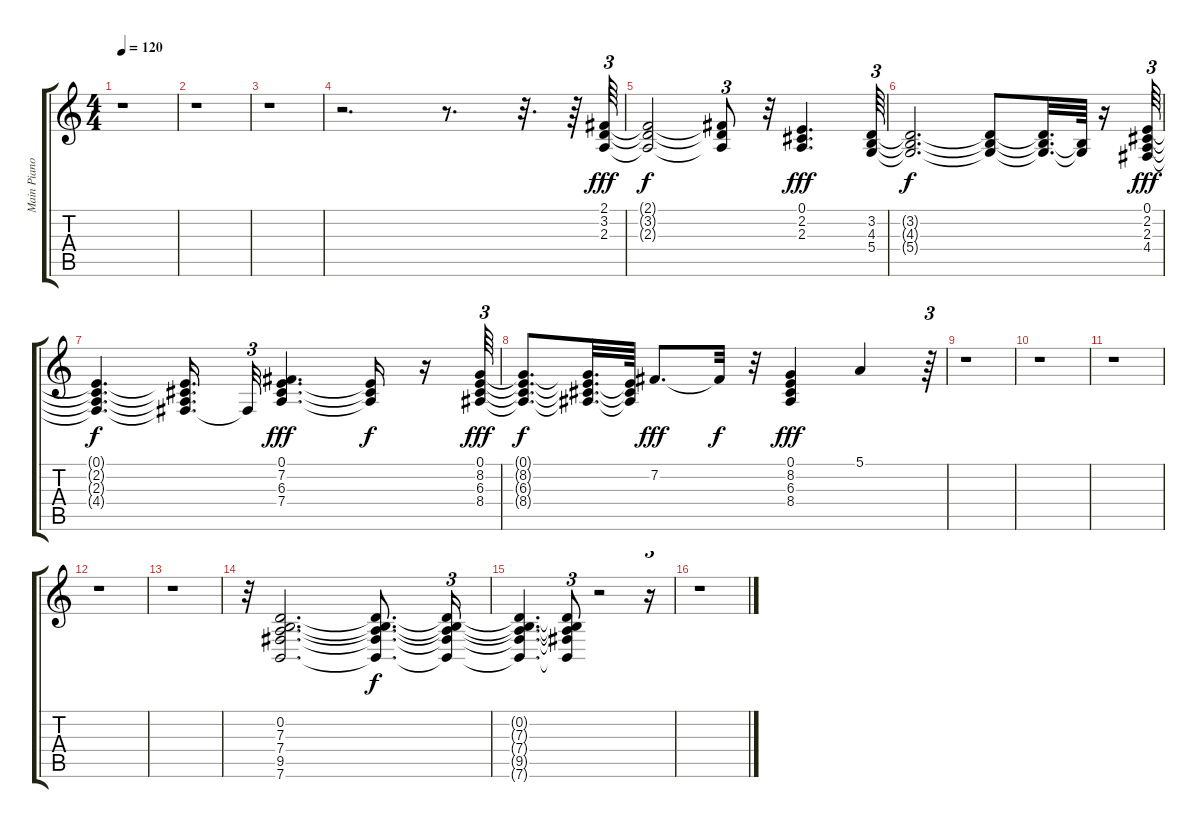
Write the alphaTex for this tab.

\track ("Main Piano" "Main Piano") {instrument brightacousticpiano}
\staff {score tabs}
\tuning (E4 B3 G3 D3 A2 E2) {hide}
\ts (4 4)
\tempo 120
\clef g2
\ks c
r.1{dy fff} |
r.1 |
r.1 |
r.2{d} r.8{d} r.32{d} r.64 (2.1 3.2 2.3).64{tu (3 2)} |
(2.1{t} 3.2{t} 2.3{t}).2{dy f} (2.1{t} 3.2{t} 2.3{t}).8{tu (3 2)} r.32 (0.1 2.2 2.3).4{d dy fff} (3.2 4.3 5.4).64{tu (3 2)} |
(3.2{t} 4.3{t} 5.4{t}).2{d dy f} (3.2{t} 4.3{t} 5.4{t}).8 (3.2{t} 4.3{t} 5.4{t}).32{d} (4.3{t} 5.4{t}).64 r.16 (0.1 2.2 2.3 4.4).64{tu (3 2) dy fff} |
(0.1{t} 2.2{t} 2.3{t} 4.4{t}).4{d dy f} (0.1{t} 2.2{t} 2.3{t} 4.4{t}).16{d} 4.4{t}.32{tu (3 2)} (0.1 7.2 6.3 7.4).4{d dy fff} (0.1{t} 6.3{t} 7.4{t}).16{dy f} r.16 (0.1 8.2 6.3 8.4).64{tu (3 2) dy fff} |
(0.1{t} 8.2{t} 6.3{t} 8.4{t}).8{d dy f} (0.1{t} 8.2{t} 6.3{t} 8.4{t}).32{d} (0.1{t} 6.3{t} 8.4{t}).64 7.2.8{d dy fff} 7.2{t}.32{dy f} r.32 (0.1 8.2 6.3 8.4).4{dy fff} 5.1.4 r.64{tu (3 2)} |
r.1 |
r.1 |
r.1 |
r.1 |
r.1 |
r.32{tu (3 2)} (0.2 7.3 7.4 9.5 7.6).2{d} (0.2{t} 7.3{t} 7.4{t} 9.5{t} 7.6{t}).8{d dy f} (0.2{t} 7.3{t} 7.4{t} 9.5{t} 7.6{t}).16{tu (3 2)} |
(0.2{t} 7.3{t} 7.4{t} 9.5{t} 7.6{t}).4{d} (0.2{t} 7.3{t} 7.4{t} 9.5{t} 7.6{t}).8{tu (3 2)} r.2 r.16{tu (3 2)} |
r.1
